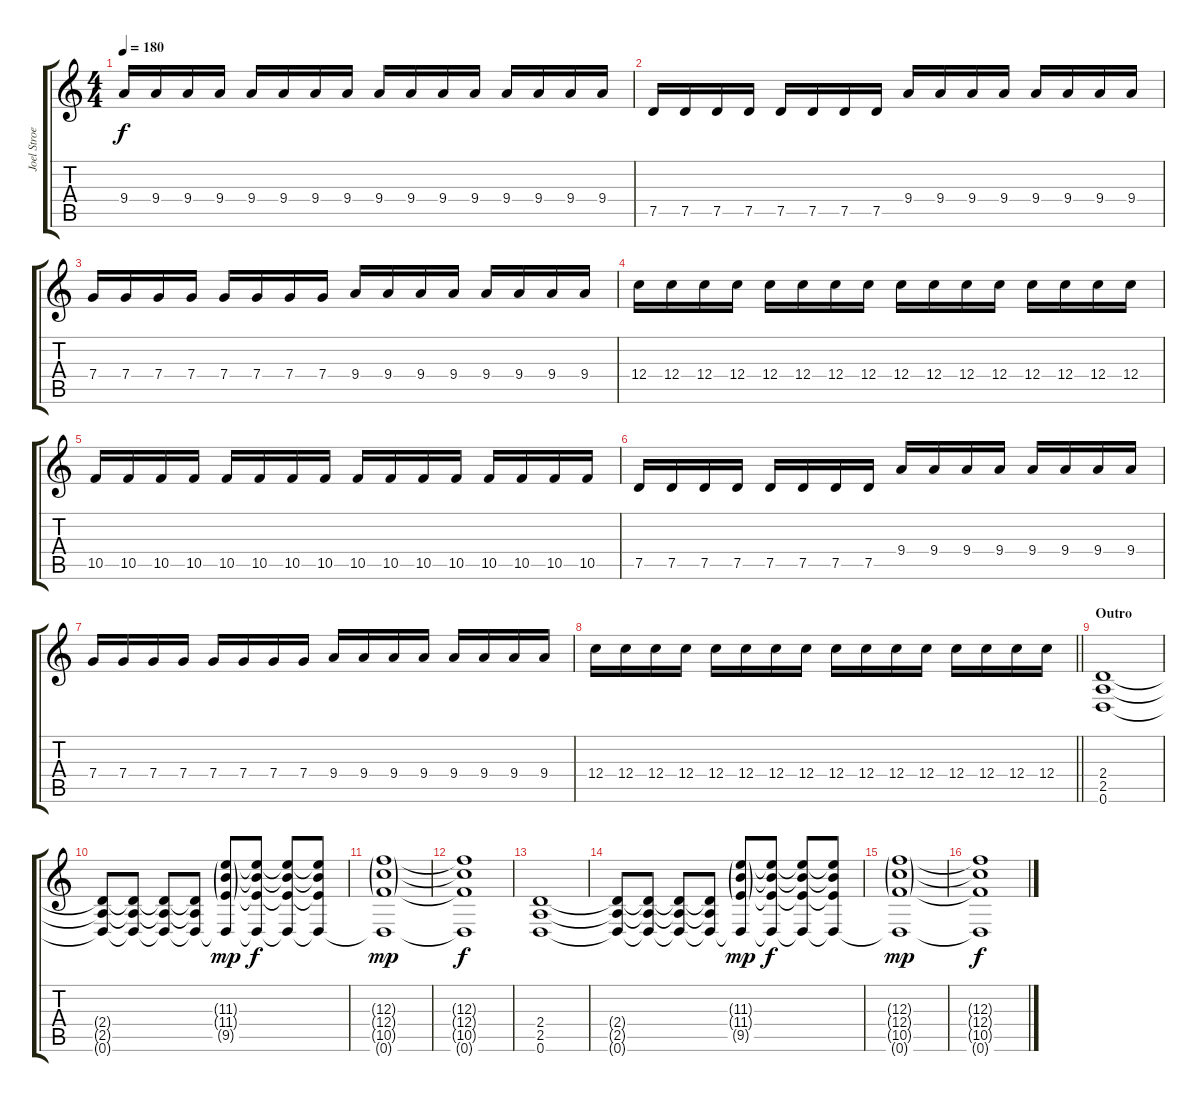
\track ("Joel Stroetzel" "Joel Stroe") {instrument distortionguitar}
\staff {score tabs}
\tuning (D4 A3 F3 C3 G2 D2) {hide}
\ts (4 4)
\tempo 180
\clef g2
\ks c
9.4.16{dy f} 9.4.16 9.4.16 9.4.16 9.4.16 9.4.16 9.4.16 9.4.16 9.4.16 9.4.16 9.4.16 9.4.16 9.4.16 9.4.16 9.4.16 9.4.16 |
7.5.16 7.5.16 7.5.16 7.5.16 7.5.16 7.5.16 7.5.16 7.5.16 9.4.16 9.4.16 9.4.16 9.4.16 9.4.16 9.4.16 9.4.16 9.4.16 |
7.4.16 7.4.16 7.4.16 7.4.16 7.4.16 7.4.16 7.4.16 7.4.16 9.4.16 9.4.16 9.4.16 9.4.16 9.4.16 9.4.16 9.4.16 9.4.16 |
12.4.16 12.4.16 12.4.16 12.4.16 12.4.16 12.4.16 12.4.16 12.4.16 12.4.16 12.4.16 12.4.16 12.4.16 12.4.16 12.4.16 12.4.16 12.4.16 |
10.5.16 10.5.16 10.5.16 10.5.16 10.5.16 10.5.16 10.5.16 10.5.16 10.5.16 10.5.16 10.5.16 10.5.16 10.5.16 10.5.16 10.5.16 10.5.16 |
7.5.16 7.5.16 7.5.16 7.5.16 7.5.16 7.5.16 7.5.16 7.5.16 9.4.16 9.4.16 9.4.16 9.4.16 9.4.16 9.4.16 9.4.16 9.4.16 |
7.4.16 7.4.16 7.4.16 7.4.16 7.4.16 7.4.16 7.4.16 7.4.16 9.4.16 9.4.16 9.4.16 9.4.16 9.4.16 9.4.16 9.4.16 9.4.16 |
\barLineRight lightlight
12.4.16 12.4.16 12.4.16 12.4.16 12.4.16 12.4.16 12.4.16 12.4.16 12.4.16 12.4.16 12.4.16 12.4.16 12.4.16 12.4.16 12.4.16 12.4.16 |
\section ("" "Outro")
(2.4 2.5 0.6).1 |
(2.4{t} 2.5{t} 0.6{t}).8 (2.4{t} 2.5{t} 0.6{t}).8 (2.4{t} 2.5{t} 0.6{t}).8 (2.4{t} 2.5{t} 0.6{t}).8 (11.3{g} 11.4{g} 9.5{g} 0.6{t}).8{dy mp} (11.3{t} 11.4{t} 9.5{t} 0.6{t}).8{dy f} (11.3{t} 11.4{t} 9.5{t} 0.6{t}).8 (11.3{t} 11.4{t} 9.5{t} 0.6{t}).8 |
(12.3{g} 12.4{g} 10.5{g} 0.6{t}).1{dy mp} |
(12.3{t} 12.4{t} 10.5{t} 0.6{t}).1{dy f} |
(2.4 2.5 0.6).1 |
(2.4{t} 2.5{t} 0.6{t}).8 (2.4{t} 2.5{t} 0.6{t}).8 (2.4{t} 2.5{t} 0.6{t}).8 (2.4{t} 2.5{t} 0.6{t}).8 (11.3{g} 11.4{g} 9.5{g} 0.6{t}).8{dy mp} (11.3{t} 11.4{t} 9.5{t} 0.6{t}).8{dy f} (11.3{t} 11.4{t} 9.5{t} 0.6{t}).8 (11.3{t} 11.4{t} 9.5{t} 0.6{t}).8 |
(12.3{g} 12.4{g} 10.5{g} 0.6{t}).1{dy mp} |
(12.3{t} 12.4{t} 10.5{t} 0.6{t}).1{dy f}
